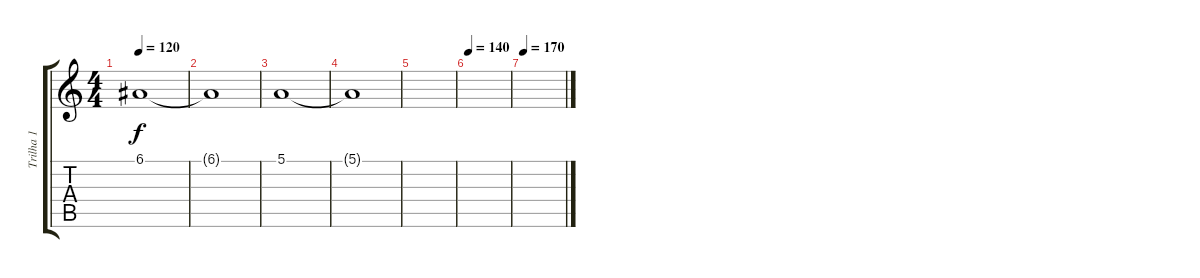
\track ("Trilha 1" "Trilha 1") {instrument stringensemble1}
\staff {score tabs}
\tuning (E4 B3 G3 D3 A2 E2) {hide}
\ts (4 4)
\tempo 120
\clef g2
\ks c
6.1.1{dy f} |
6.1{t}.1 |
5.1.1 |
5.1{t}.1 |
|
\tempo 140
|
\tempo 170
